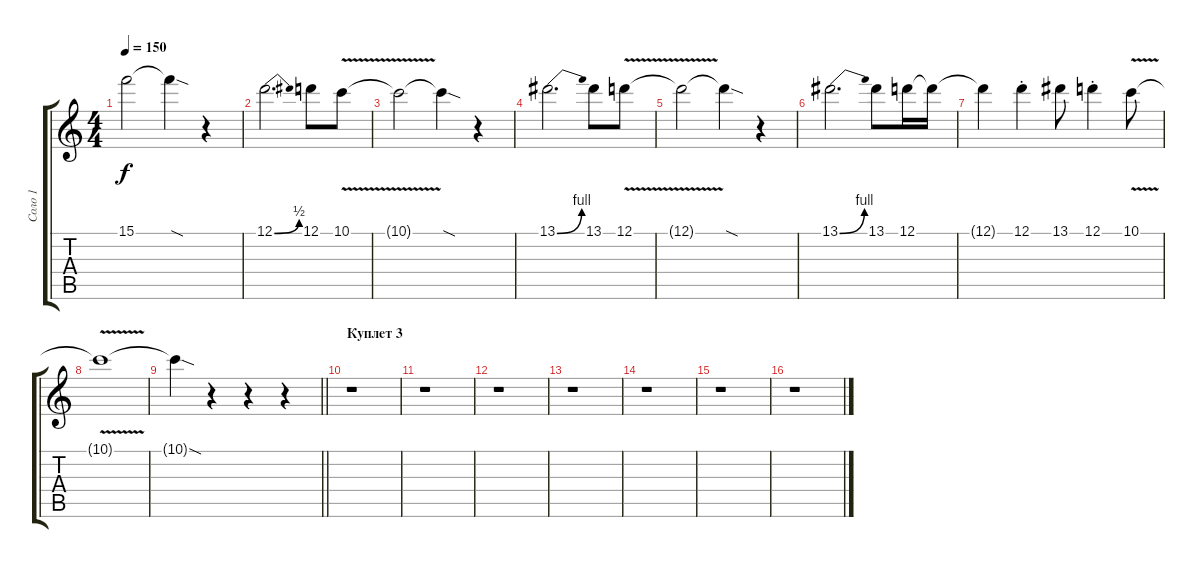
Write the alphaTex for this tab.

\track ("Соло 1" "Соло 1") {instrument overdrivenguitar}
\staff {score tabs}
\tuning (D4 A3 F3 C3 G2 C2) {hide}
\ts (4 4)
\tempo 150
\clef g2
\ks c
15.1{t}.2{dy f} 15.1{sod t}.4 r.4 |
12.1{be (bend 0 0 60 2)}.2{d} 12.1.8 10.1{v}.8 |
10.1{t}.2 10.1{sod t}.4 r.4 |
13.1{be (bend 0 0 60 4)}.2{d} 13.1.8 12.1{v}.8 |
12.1{t}.2 12.1{sod t}.4 r.4 |
13.1{be (bend 0 0 60 4)}.2{d} 13.1.8 12.1.16 12.1{t}.16 |
12.1{t}.4 12.1{st}.4 13.1.8 12.1{st}.4 10.1{v}.8 |
10.1{t}.1 |
\barLineRight lightlight
10.1{sod t}.4 r.4 r.4 r.4 |
\section ("" "Куплет 3")
r.1 |
r.1 |
r.1 |
r.1 |
r.1 |
r.1 |
r.1
